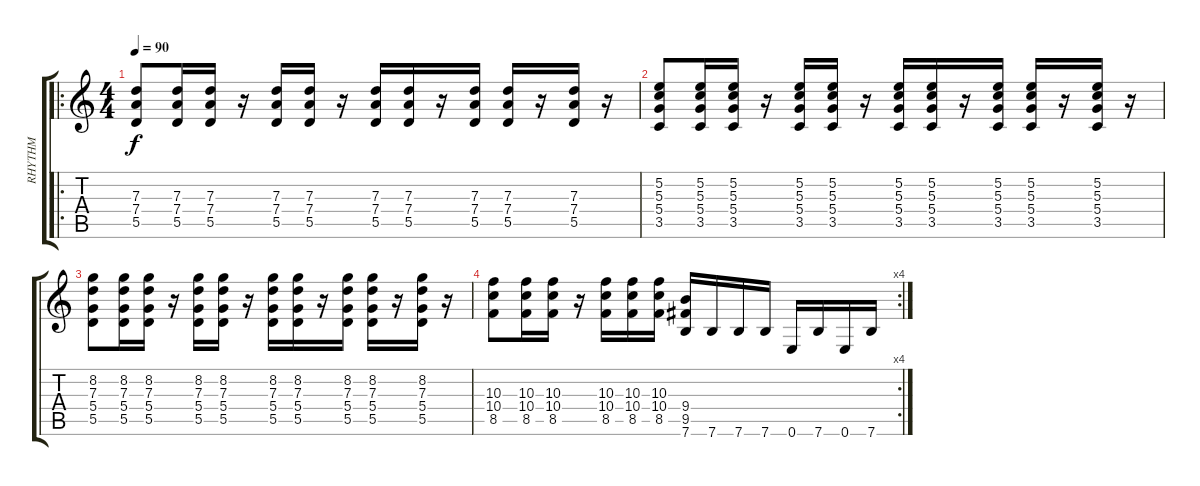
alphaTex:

\track ("RHYTHM" "RHYTHM") {instrument distortionguitar}
\staff {score tabs}
\tuning (E4 B3 G3 D3 A2 E2) {hide}
\ro
\ts (4 4)
\tempo 90
\clef g2
\ks c
(7.3 7.4 5.5).8{dy f} (7.3 7.4 5.5).16 (7.3 7.4 5.5).16 r.16 (7.3 7.4 5.5).16 (7.3 7.4 5.5).16 r.16 (7.3 7.4 5.5).16 (7.3 7.4 5.5).16 r.16 (7.3 7.4 5.5).16 (7.3 7.4 5.5).16 r.16 (7.3 7.4 5.5).16 r.16 |
(5.2 5.3 5.4 3.5).8 (5.2 5.3 5.4 3.5).16 (5.2 5.3 5.4 3.5).16 r.16 (5.2 5.3 5.4 3.5).16 (5.2 5.3 5.4 3.5).16 r.16 (5.2 5.3 5.4 3.5).16 (5.2 5.3 5.4 3.5).16 r.16 (5.2 5.3 5.4 3.5).16 (5.2 5.3 5.4 3.5).16 r.16 (5.2 5.3 5.4 3.5).16 r.16 |
(8.2 7.3 5.4 5.5).8 (8.2 7.3 5.4 5.5).16 (8.2 7.3 5.4 5.5).16 r.16 (8.2 7.3 5.4 5.5).16 (8.2 7.3 5.4 5.5).16 r.16 (8.2 7.3 5.4 5.5).16 (8.2 7.3 5.4 5.5).16 r.16 (8.2 7.3 5.4 5.5).16 (8.2 7.3 5.4 5.5).16 r.16 (8.2 7.3 5.4 5.5).16 r.16 |
\rc 4
(10.3 10.4 8.5).8 (10.3 10.4 8.5).16 (10.3 10.4 8.5).16 r.16 (10.3 10.4 8.5).16 (10.3 10.4 8.5).16 (10.3 10.4 8.5).16 (9.4 9.5 7.6).16 7.6.16 7.6.16 7.6.16 0.6.16 7.6.16 0.6.16 7.6.16
